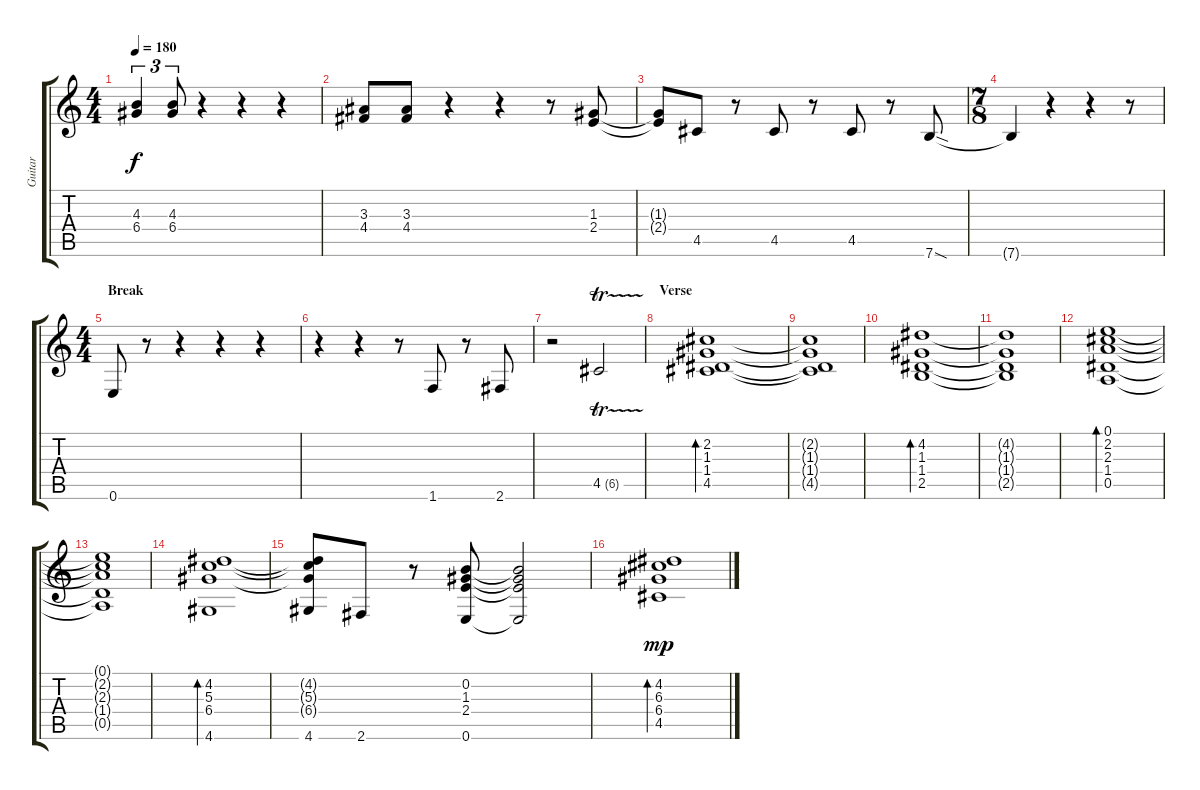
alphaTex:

\track ("Guitar" "Guitar") {instrument electricguitarmuted}
\staff {score tabs}
\tuning (E4 B3 G3 D3 A2 E2) {hide}
\ts (4 4)
\tempo 180
\clef g2
\ks c
(4.3 6.4).4{tu (3 2) dy f} (4.3 6.4).8{tu (3 2)} r.4 r.4 r.4 |
(3.3 4.4).8 (3.3 4.4).8 r.4 r.4 r.8 (1.3 2.4).8 |
(1.3{t} 2.4{t}).8 4.5.8 r.8 4.5.8 r.8 4.5.8 r.8 7.6{sod}.8 |
\ts (7 8)
7.6{t}.4 r.4 r.4 r.8 |
\ts (4 4)
\section ("" "Break")
0.6.8 r.8 r.4 r.4 r.4 |
r.4 r.4 r.8 1.6.8 r.8 2.6.8 |
r.2 4.5{tr (6 16)}.2 |
\section ("" "Verse")
(2.2 1.3 1.4 4.5).1{bd 480 instrument electricguitarjazz} |
(2.2{t} 1.3{t} 1.4{t} 4.5{t}).1 |
(4.2 1.3 1.4 2.5).1{bd 480} |
(4.2{t} 1.3{t} 1.4{t} 2.5{t}).1 |
(0.1 2.2 2.3 1.4 0.5).1{bd 480} |
(0.1{t} 2.2{t} 2.3{t} 1.4{t} 0.5{t}).1 |
(4.2 5.3 6.4 4.6).1{bd 480} |
(4.2{t} 5.3{t} 6.4{t} 4.6).8 2.6.8 r.8 (0.2 1.3 2.4 0.6).8 (0.2{t} 1.3{t} 2.4{t} 0.6{t}).2 |
(4.2 6.3 6.4 4.5).1{bd 480 dy mp}
